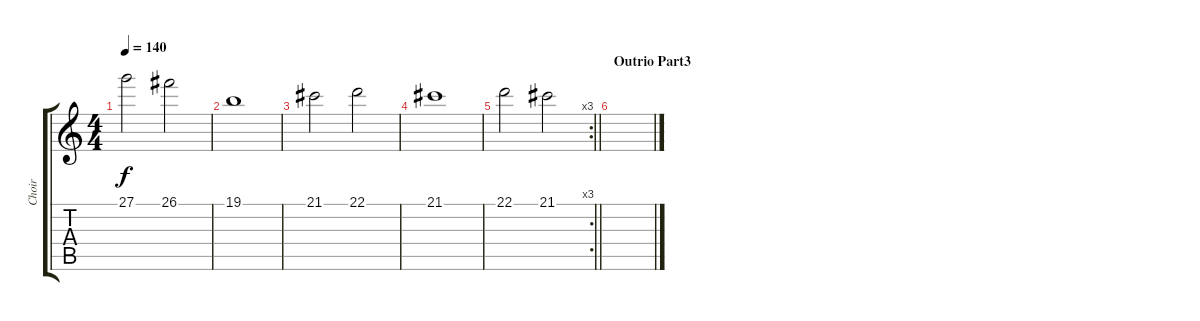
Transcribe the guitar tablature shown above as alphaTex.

\track ("Choir" "Choir") {instrument pad4choir}
\staff {score tabs}
\tuning (E4 B3 G3 D3 A2 E2) {hide}
\ts (4 4)
\tempo 140
\clef g2
\ks c
27.1.2{dy f} 26.1.2 |
19.1.1 |
21.1.2 22.1.2 |
21.1.1 |
\rc 3
\barLineRight lightlight
22.1.2 21.1.2 |
\section ("" "Outrio Part3")
